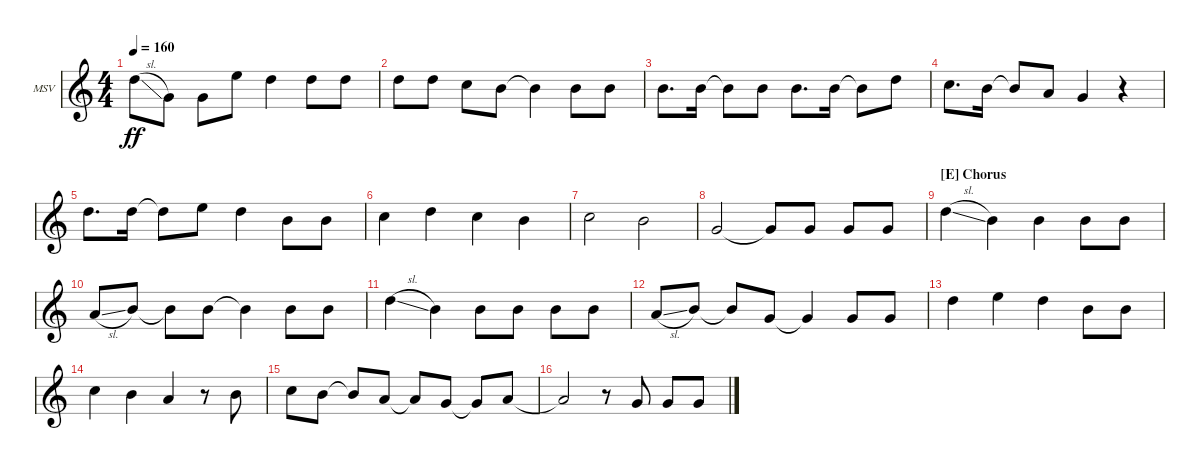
\defaultSystemsLayout 4
\bracketExtendMode groupsimilarinstruments
\firstSystemTrackNameOrientation horizontal
\otherSystemsTrackNameOrientation horizontal
\track ("Matt Skiba - Vocals" "MSV") {instrument overdrivenguitar}
\staff {score}
\tuning (E4 B3 G3 D3 A2 E2)
\ts (4 4)
\tempo 160
\clef g2
\ks c
7.3{sl}.8{dy ff} 0.3.8 5.4.8 9.3.8 7.3.4 7.3.8 7.3.8 |
7.3.8 7.3.8 5.3.8 4.3.8 4.3{t}.4 4.3.8 4.3.8 |
4.3.8{d} 4.3.16 4.3{t}.8 4.3.8 4.3.8{d} 4.3.16 4.3{t}.8 7.3.8 |
5.3.8{d} 4.3.16 4.3{t}.8 2.3.8 0.3.4 r.4 |
7.3.8{d} 7.3.16 7.3{t}.8 9.3.8 7.3.4 4.3.8 4.3.8 |
5.3.4 7.3.4 5.3.4 4.3.4 |
5.3.2 4.3.2 |
0.3.2 0.3{t}.8 0.3.8 0.3.8 0.3.8 |
\section ("E" "Chorus")
7.3{sl}.4 4.3.4 4.3.4 4.3.8 4.3.8 |
2.3{sl}.8 4.3.8 4.3{t}.8 4.3.8 4.3{t}.4 4.3.8 4.3.8 |
7.3{sl}.4 4.3.4 4.3.8 4.3.8 4.3.8 4.3.8 |
2.3{sl}.8 4.3.8 4.3{t}.8 0.3.8 0.3{t}.4 0.3.8 0.3.8 |
7.3.4 9.3.4 7.3.4 4.3.8 4.3.8 |
5.3.4 4.3.4 2.3.4 r.8 4.3.8 |
5.3.8 4.3.8 4.3{t}.8 2.3.8 2.3{t}.8 0.3.8 0.3{t}.8 2.3.8 |
2.3{t}.2 r.8 0.3.8 0.3.8 0.3.8
